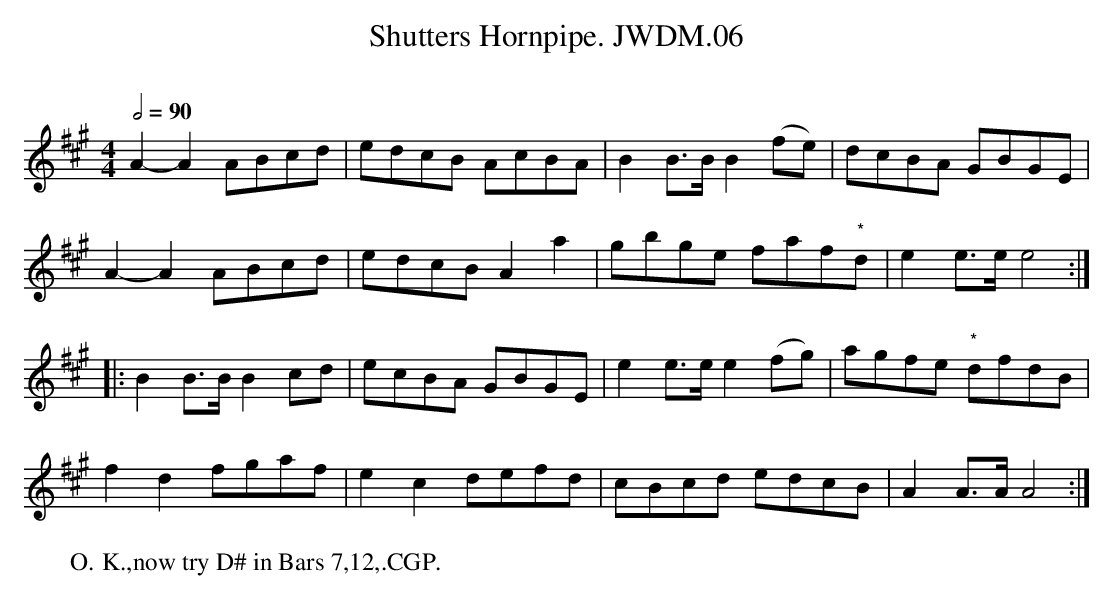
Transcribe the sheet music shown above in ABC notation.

X:1
T:Shutters Hornpipe. JWDM.06
M:4/4
L:1/8
Q:1/2=90
O:
K:A
A2-A2 ABcd|edcB  AcBA|B2B>B B2 (fe)|dcBA GBGE|
A2-A2 ABcd|edcB A2 a2|gbge faf"*"d|e2e>ee4:|
|:B2B>BB2 c-d|ecBA GBGE|e2e>ee2 (fg)|agfe "*"dfdB|
f2d2 fgaf|e2c2 defd|cBcd edcB|A2A>A A4:|
W:O.K.,now try D# in Bars 7,12,.CGP.
